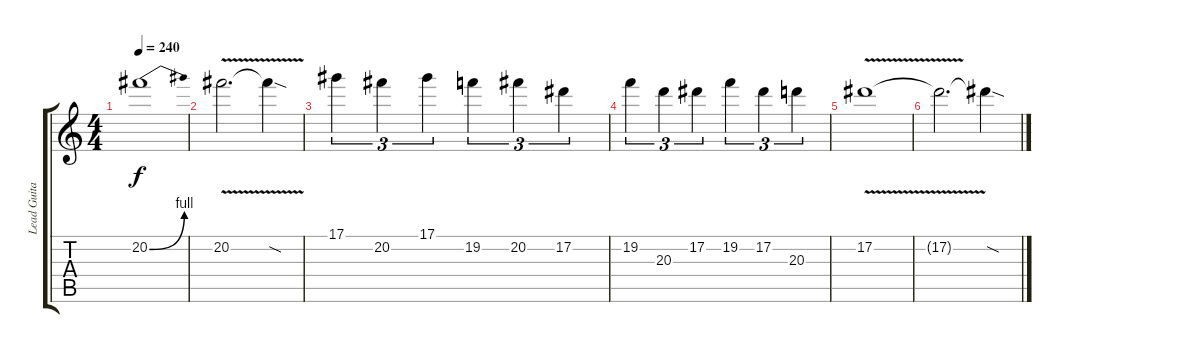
\track ("Lead Guitar 2" "Lead Guita") {instrument distortionguitar}
\staff {score tabs}
\tuning (Eb4 Bb3 Gb3 Db3 Ab2 Eb2) {hide}
\ts (4 4)
\tempo 240
\clef g2
\ks c
20.2{be (bend 0 0 60 4)}.1{dy f} |
20.2{v}.2{d} 20.2{sod t}.4 |
17.1.4{tu (3 2)} 20.2.4{tu (3 2)} 17.1.4{tu (3 2)} 19.2.4{tu (3 2)} 20.2.4{tu (3 2)} 17.2.4{tu (3 2)} |
19.2.4{tu (3 2)} 20.3.4{tu (3 2)} 17.2.4{tu (3 2)} 19.2.4{tu (3 2)} 17.2.4{tu (3 2)} 20.3.4{tu (3 2)} |
17.2{v}.1 |
17.2{t}.2{d} 17.2{sod t}.4
